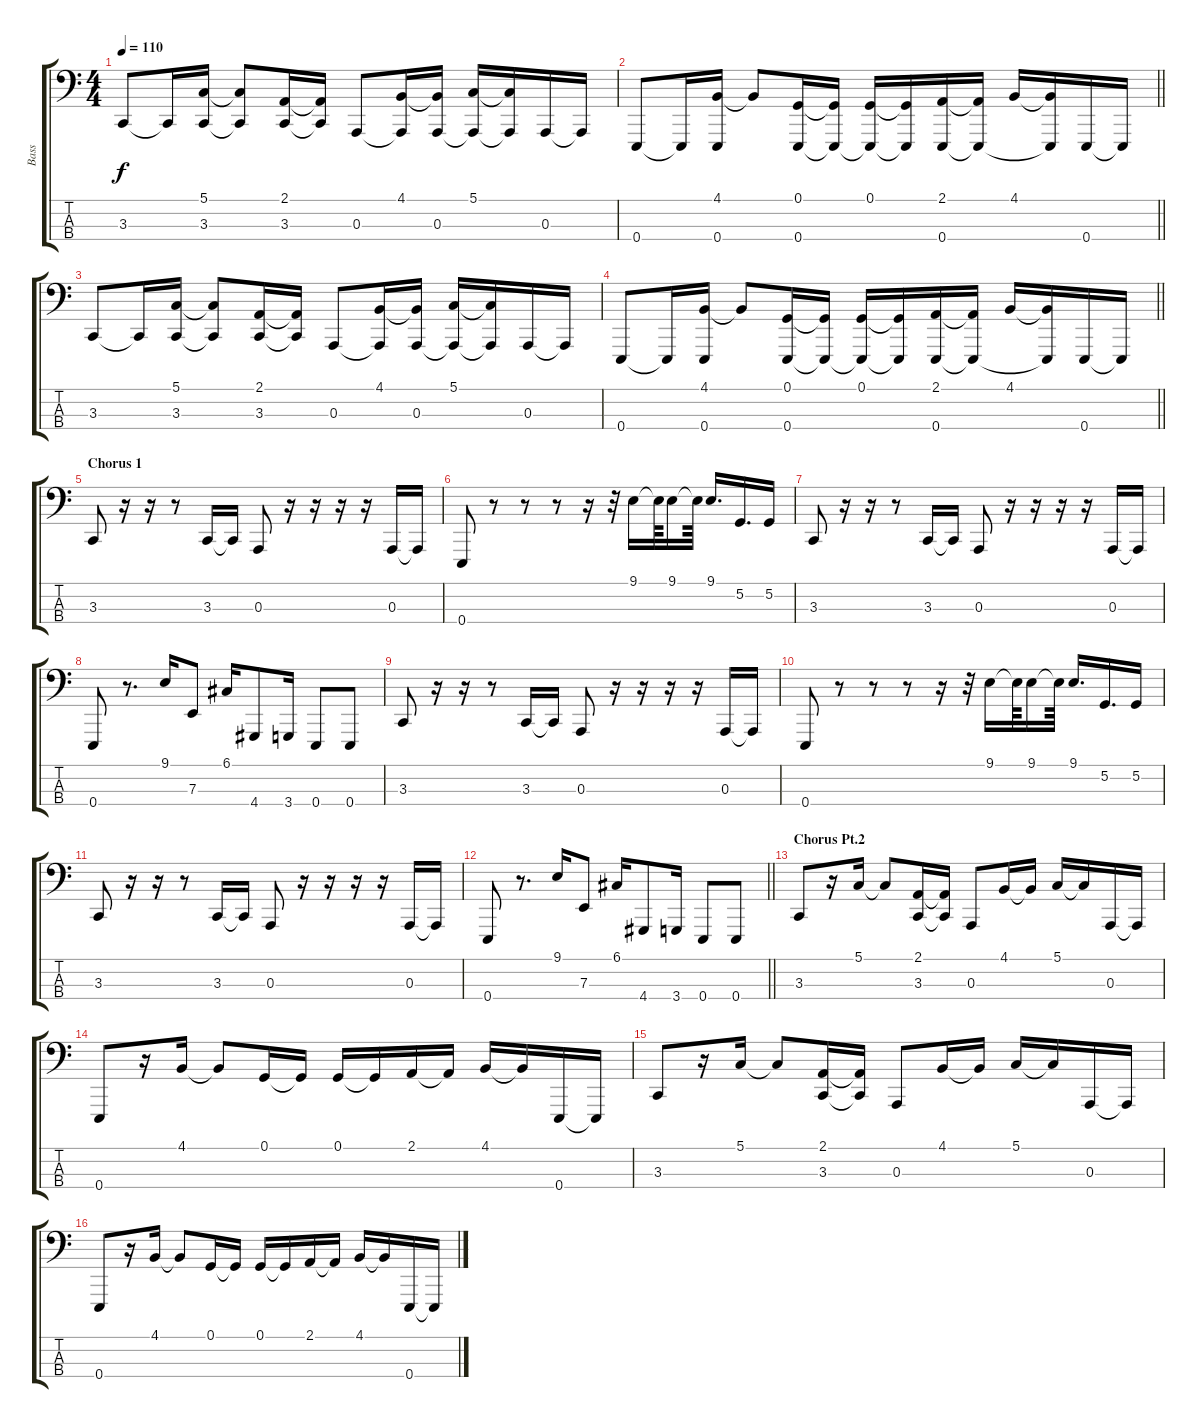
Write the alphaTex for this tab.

\track ("Bass" "Bass") {instrument lead8bassandlead}
\staff {score tabs}
\tuning (G2 D2 A1 E1) {hide}
\ts (4 4)
\tempo 110
\clef f4
\ks c
3.3.8{dy f} 3.3{t}.16 (5.1 3.3).16 (5.1{t} 3.3{t}).8 (2.1 3.3).16 (2.1{t} 3.3{t}).16 0.3.8 (4.1 0.3{t}).16 (4.1{t} 0.3).16 (5.1 0.3{t}).16 (5.1{t} 0.3{t}).16 0.3.16 0.3{t}.16 |
\barLineRight lightlight
0.4.8 0.4{t}.16 (4.1 0.4).16 4.1{t}.8 (0.1 0.4).16 (0.1{t} 0.4{t}).16 (0.1 0.4{t}).16 (0.1{t} 0.4{t}).16 (2.1 0.4).16 (2.1{t} 0.4{t}).16 4.1.16 (4.1{t} 0.4{t}).16 0.4.16 0.4{t}.16 |
3.3.8 3.3{t}.16 (5.1 3.3).16 (5.1{t} 3.3{t}).8 (2.1 3.3).16 (2.1{t} 3.3{t}).16 0.3.8 (4.1 0.3{t}).16 (4.1{t} 0.3).16 (5.1 0.3{t}).16 (5.1{t} 0.3{t}).16 0.3.16 0.3{t}.16 |
\barLineRight lightlight
0.4.8 0.4{t}.16 (4.1 0.4).16 4.1{t}.8 (0.1 0.4).16 (0.1{t} 0.4{t}).16 (0.1 0.4{t}).16 (0.1{t} 0.4{t}).16 (2.1 0.4).16 (2.1{t} 0.4{t}).16 4.1.16 (4.1{t} 0.4{t}).16 0.4.16 0.4{t}.16 |
\section ("" "Chorus 1")
3.3.8 r.16 r.16 r.8 3.3.16 3.3{t}.16 0.3.8 r.16 r.16 r.16 r.16 0.3.16 0.3{t}.16 |
0.4.8 r.8 r.8 r.8 r.16 r.32 9.1.16 9.1{t}.64 9.1.16 9.1{t}.64 9.1.16{d} 5.2.16{d} 5.2.16 |
3.3.8 r.16 r.16 r.8 3.3.16 3.3{t}.16 0.3.8 r.16 r.16 r.16 r.16 0.3.16 0.3{t}.16 |
0.4.8 r.8{d} 9.1.16 7.3.8 6.1.16 4.4.8 3.4.16 0.4.8 0.4.8 |
3.3.8 r.16 r.16 r.8 3.3.16 3.3{t}.16 0.3.8 r.16 r.16 r.16 r.16 0.3.16 0.3{t}.16 |
0.4.8 r.8 r.8 r.8 r.16 r.32 9.1.16 9.1{t}.64 9.1.16 9.1{t}.64 9.1.16{d} 5.2.16{d} 5.2.16 |
3.3.8 r.16 r.16 r.8 3.3.16 3.3{t}.16 0.3.8 r.16 r.16 r.16 r.16 0.3.16 0.3{t}.16 |
\barLineRight lightlight
0.4.8 r.8{d} 9.1.16 7.3.8 6.1.16 4.4.8 3.4.16 0.4.8 0.4.8 |
\section ("" "Chorus Pt.2")
3.3.8 r.16 5.1.16 5.1{t}.8 (2.1 3.3).16 (2.1{t} 3.3{t}).16 0.3.8 4.1.16 4.1{t}.16 5.1.16 5.1{t}.16 0.3.16 0.3{t}.16 |
0.4.8 r.16 4.1.16 4.1{t}.8 0.1.16 0.1{t}.16 0.1.16 0.1{t}.16 2.1.16 2.1{t}.16 4.1.16 4.1{t}.16 0.4.16 0.4{t}.16 |
3.3.8 r.16 5.1.16 5.1{t}.8 (2.1 3.3).16 (2.1{t} 3.3{t}).16 0.3.8 4.1.16 4.1{t}.16 5.1.16 5.1{t}.16 0.3.16 0.3{t}.16 |
0.4.8 r.16 4.1.16 4.1{t}.8 0.1.16 0.1{t}.16 0.1.16 0.1{t}.16 2.1.16 2.1{t}.16 4.1.16 4.1{t}.16 0.4.16 0.4{t}.16
